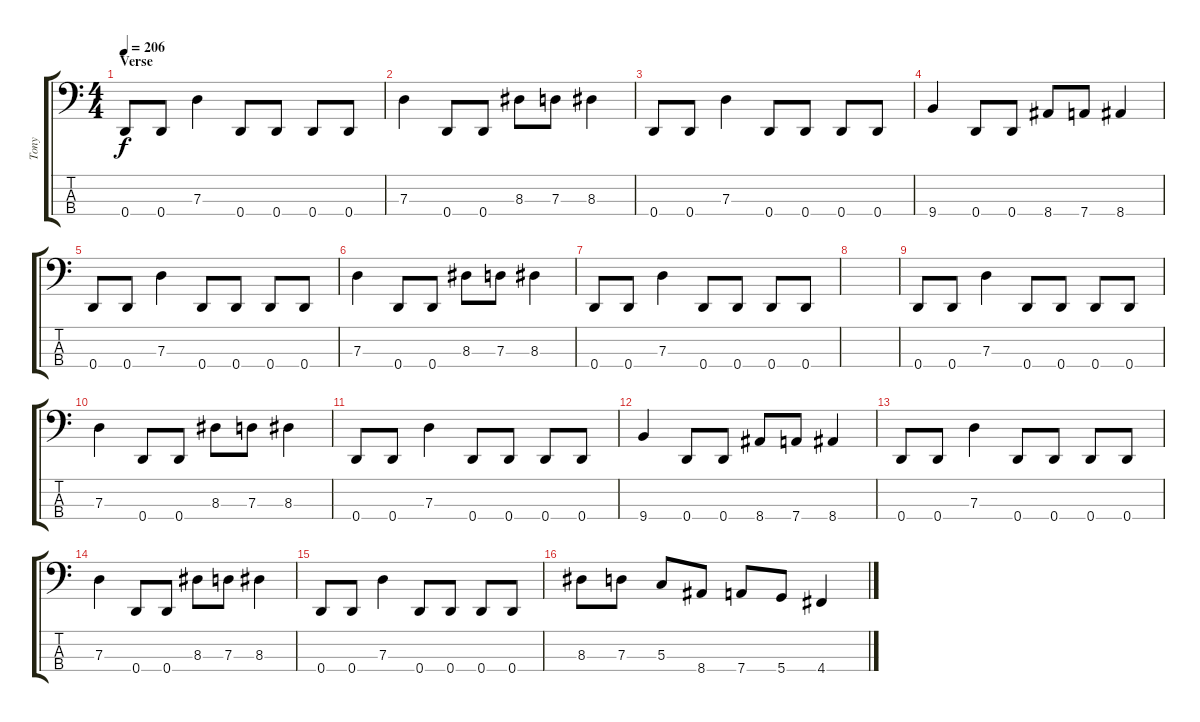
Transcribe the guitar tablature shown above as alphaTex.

\track ("Tony" "Tony") {instrument electricbasspick}
\staff {score tabs}
\tuning (F2 C2 G1 D1) {hide}
\ts (4 4)
\section ("" "Verse")
\tempo 206
\clef f4
\ks c
0.4.8{dy f} 0.4.8 7.3.4 0.4.8 0.4.8 0.4.8 0.4.8 |
7.3.4 0.4.8 0.4.8 8.3.8 7.3.8 8.3.4 |
0.4.8 0.4.8 7.3.4 0.4.8 0.4.8 0.4.8 0.4.8 |
9.4.4 0.4.8 0.4.8 8.4.8 7.4.8 8.4.4 |
0.4.8 0.4.8 7.3.4 0.4.8 0.4.8 0.4.8 0.4.8 |
7.3.4 0.4.8 0.4.8 8.3.8 7.3.8 8.3.4 |
0.4.8 0.4.8 7.3.4 0.4.8 0.4.8 0.4.8 0.4.8 |
|
0.4.8 0.4.8 7.3.4 0.4.8 0.4.8 0.4.8 0.4.8 |
7.3.4 0.4.8 0.4.8 8.3.8 7.3.8 8.3.4 |
0.4.8 0.4.8 7.3.4 0.4.8 0.4.8 0.4.8 0.4.8 |
9.4.4 0.4.8 0.4.8 8.4.8 7.4.8 8.4.4 |
0.4.8 0.4.8 7.3.4 0.4.8 0.4.8 0.4.8 0.4.8 |
7.3.4 0.4.8 0.4.8 8.3.8 7.3.8 8.3.4 |
0.4.8 0.4.8 7.3.4 0.4.8 0.4.8 0.4.8 0.4.8 |
8.3.8 7.3.8 5.3.8 8.4.8 7.4.8 5.4.8 4.4.4
